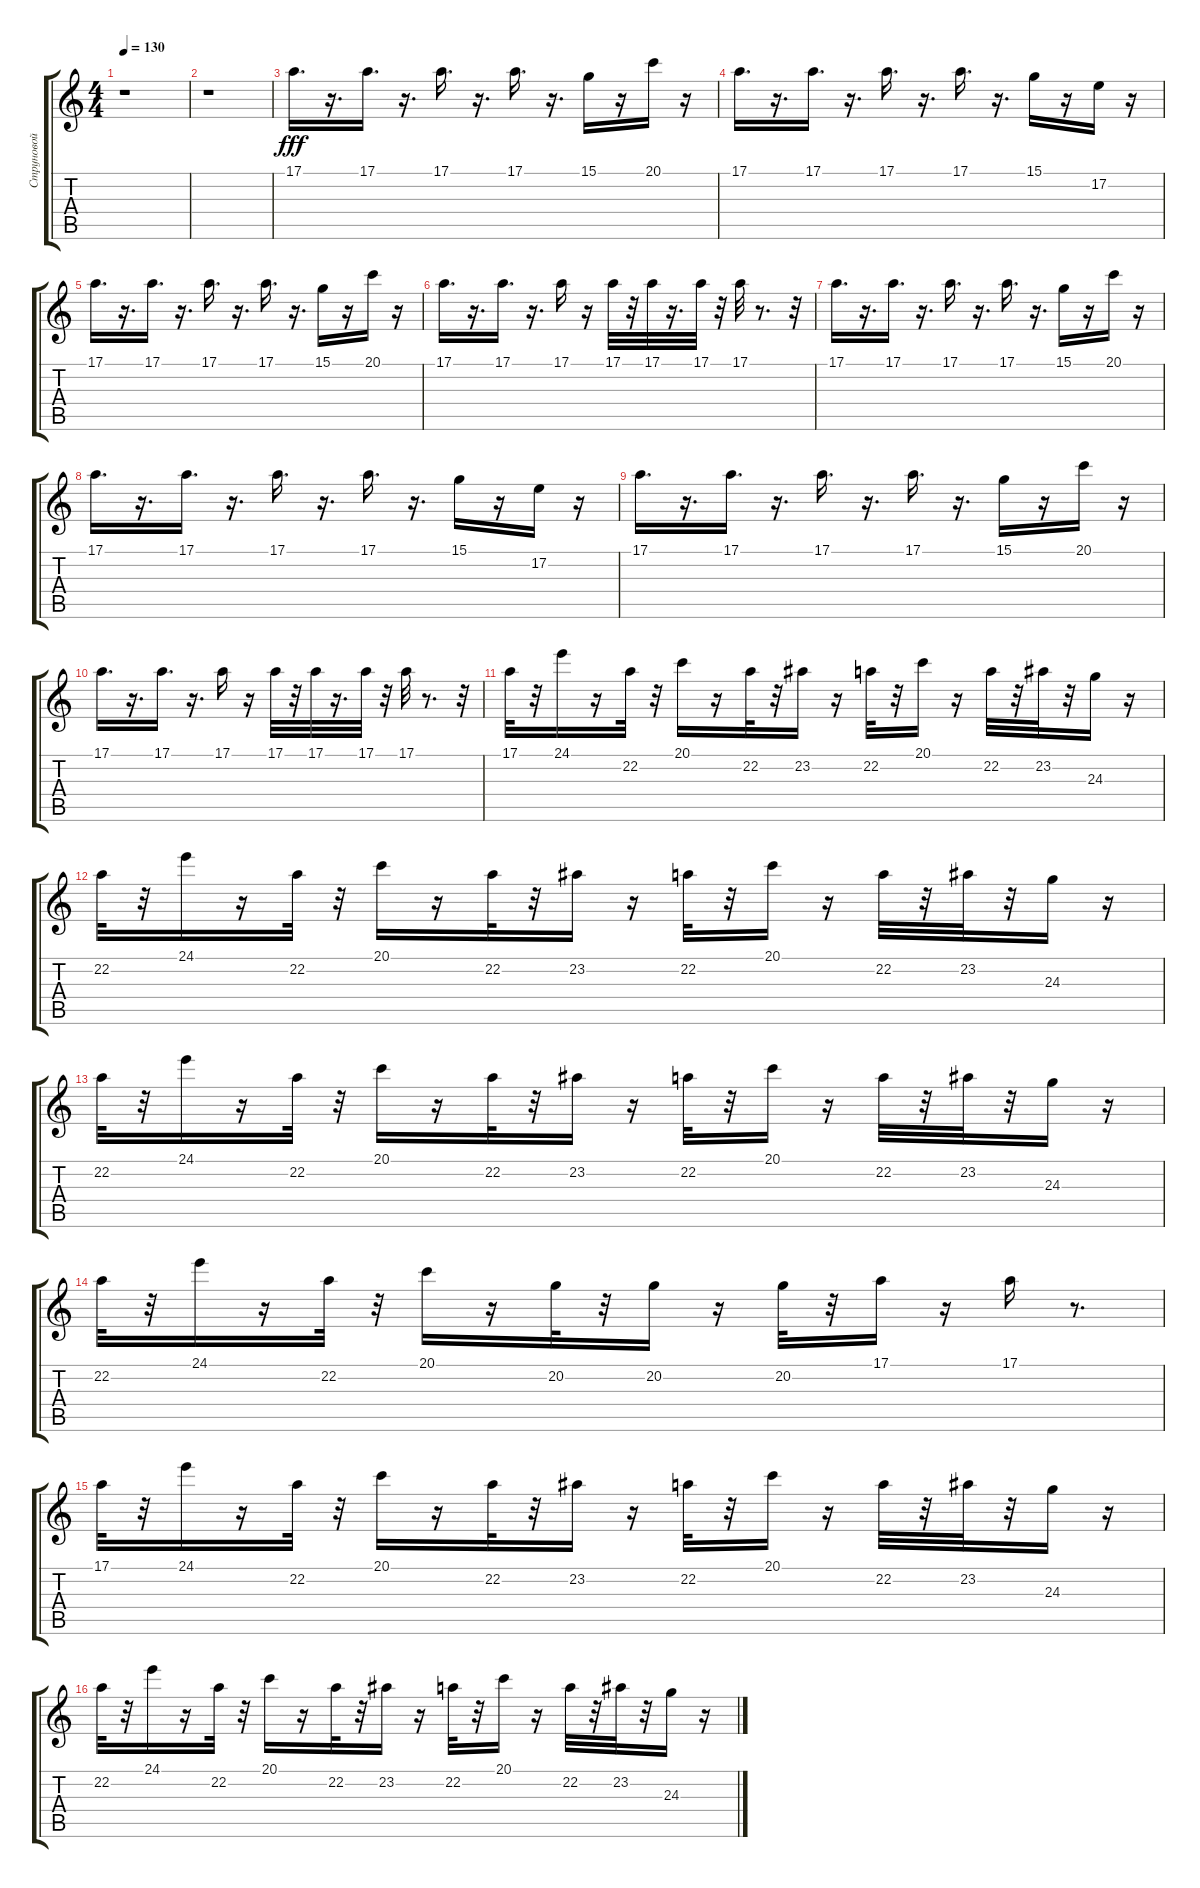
\track ("Струновой оркестр 2" "Струновой ") {instrument stringensemble1}
\staff {score tabs}
\tuning (E4 B3 G3 D3 A2 E2) {hide}
\ts (4 4)
\tempo 130
\clef g2
\ks c
r.1{dy fff} |
r.1 |
17.1.16{d} r.16{d} 17.1.16{d} r.16{d} 17.1.16{d} r.16{d} 17.1.16{d} r.16{d} 15.1.16 r.16 20.1.16 r.16 |
17.1.16{d} r.16{d} 17.1.16{d} r.16{d} 17.1.16{d} r.16{d} 17.1.16{d} r.16{d} 15.1.16 r.16 17.2.16 r.16 |
17.1.16{d} r.16{d} 17.1.16{d} r.16{d} 17.1.16{d} r.16{d} 17.1.16{d} r.16{d} 15.1.16 r.16 20.1.16 r.16 |
17.1.16{d} r.16{d} 17.1.16{d} r.16{d} 17.1.16 r.16 17.1.32 r.32 17.1.32 r.16{d} 17.1.32 r.32 17.1.32 r.8{d} r.32 |
17.1.16{d} r.16{d} 17.1.16{d} r.16{d} 17.1.16{d} r.16{d} 17.1.16{d} r.16{d} 15.1.16 r.16 20.1.16 r.16 |
17.1.16{d} r.16{d} 17.1.16{d} r.16{d} 17.1.16{d} r.16{d} 17.1.16{d} r.16{d} 15.1.16 r.16 17.2.16 r.16 |
17.1.16{d} r.16{d} 17.1.16{d} r.16{d} 17.1.16{d} r.16{d} 17.1.16{d} r.16{d} 15.1.16 r.16 20.1.16 r.16 |
17.1.16{d} r.16{d} 17.1.16{d} r.16{d} 17.1.16 r.16 17.1.32 r.32 17.1.32 r.16{d} 17.1.32 r.32 17.1.32 r.8{d} r.32 |
17.1.32 r.32 24.1.16 r.16 22.2.32 r.32 20.1.16 r.16 22.2.32 r.32 23.2.16 r.16 22.2.32 r.32 20.1.16 r.16 22.2.32 r.32 23.2.32 r.32 24.3.16 r.16 |
22.2.32 r.32 24.1.16 r.16 22.2.32 r.32 20.1.16 r.16 22.2.32 r.32 23.2.16 r.16 22.2.32 r.32 20.1.16 r.16 22.2.32 r.32 23.2.32 r.32 24.3.16 r.16 |
22.2.32 r.32 24.1.16 r.16 22.2.32 r.32 20.1.16 r.16 22.2.32 r.32 23.2.16 r.16 22.2.32 r.32 20.1.16 r.16 22.2.32 r.32 23.2.32 r.32 24.3.16 r.16 |
22.2.32 r.32 24.1.16 r.16 22.2.32 r.32 20.1.16 r.16 20.2.32 r.32 20.2.16 r.16 20.2.32 r.32 17.1.16 r.16 17.1.16 r.8{d} |
17.1.32 r.32 24.1.16 r.16 22.2.32 r.32 20.1.16 r.16 22.2.32 r.32 23.2.16 r.16 22.2.32 r.32 20.1.16 r.16 22.2.32 r.32 23.2.32 r.32 24.3.16 r.16 |
22.2.32 r.32 24.1.16 r.16 22.2.32 r.32 20.1.16 r.16 22.2.32 r.32 23.2.16 r.16 22.2.32 r.32 20.1.16 r.16 22.2.32 r.32 23.2.32 r.32 24.3.16 r.16
